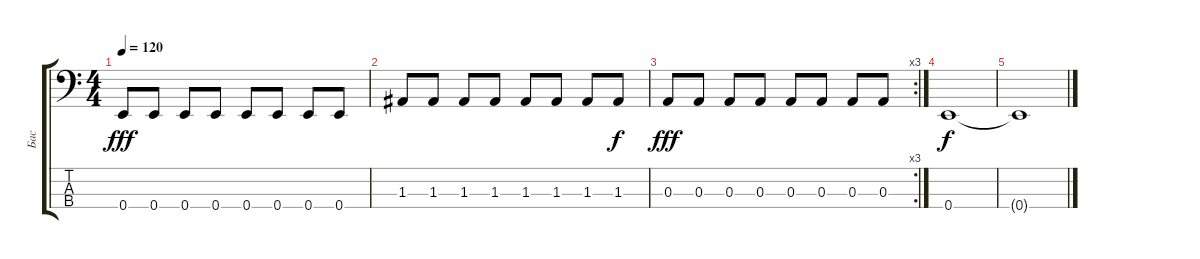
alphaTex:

\track ("Бас" "Бас") {instrument electricbasspick}
\staff {score tabs}
\tuning (G2 D2 A1 E1) {hide}
\ts (4 4)
\tempo 120
\clef f4
\ks c
0.4.8{dy fff} 0.4.8 0.4.8 0.4.8 0.4.8 0.4.8 0.4.8 0.4.8 |
1.3.8 1.3.8 1.3.8 1.3.8 1.3.8 1.3.8 1.3.8 1.3.8{dy f} |
\rc 3
0.3.8{dy fff} 0.3.8 0.3.8 0.3.8 0.3.8 0.3.8 0.3.8 0.3.8 |
0.4.1{dy f} |
0.4{t}.1
